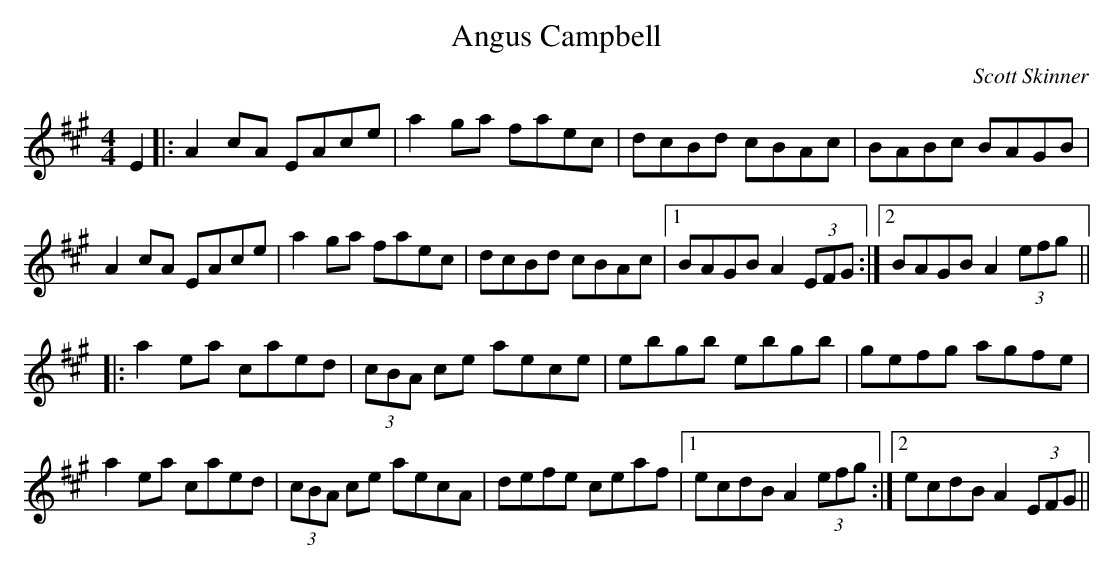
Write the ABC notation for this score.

X:1
T:Angus Campbell
M:4/4
L:1/8
C:Scott Skinner
K:A
E2|:A2 cA EAce|a2 ga faec|dcBd cBAc|BABc BAGB|!
A2 cA EAce|a2 ga faec|dcBd cBAc|1BAGB A2 (3EFG:|2BAGB A2 (3efg||!
|:a2ea caed|(3cBA ce aece|ebgb ebgb|gefg agfe|!
a2 ea caed|(3cBA ce aecA|defe ceaf|1ecdB A2 (3efg:|2ecdB A2 (3EFG||
